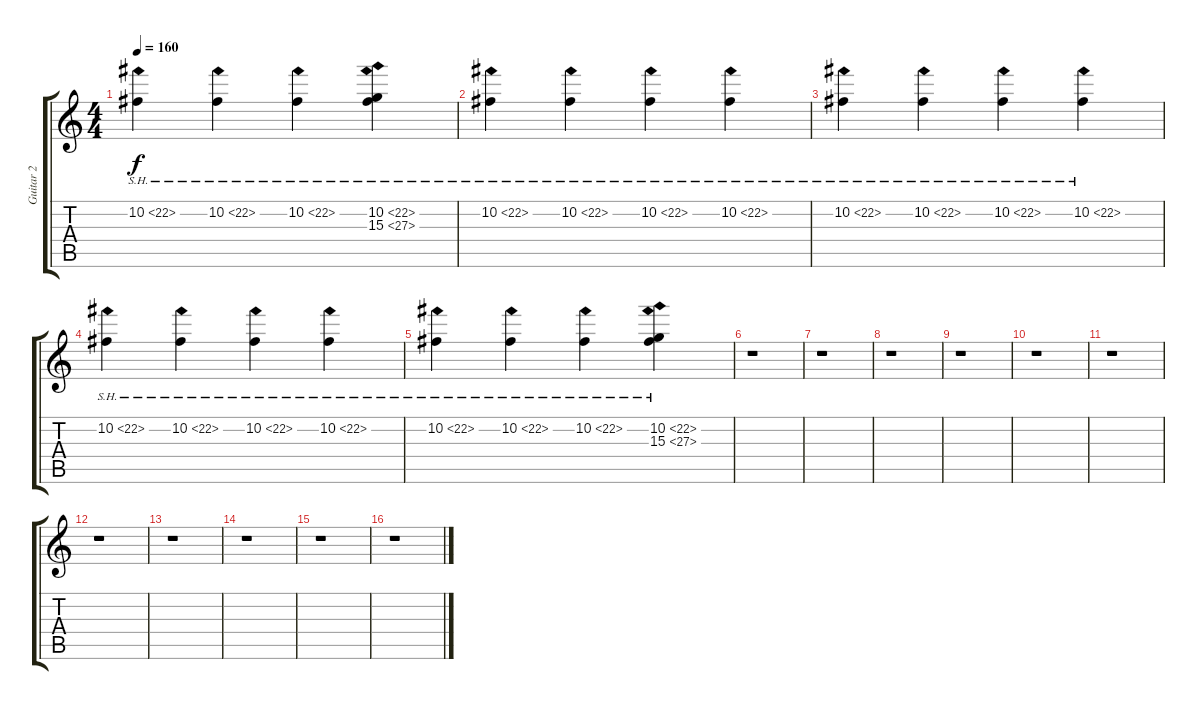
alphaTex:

\track ("Guitar 2" "Guitar 2") {instrument distortionguitar}
\staff {score tabs}
\tuning (Db4 Ab3 E3 B2 Gb2 B1) {hide}
\ts (4 4)
\tempo 160
\clef g2
\ks c
10.2{sh 12}.4{dy f} 10.2{sh 12}.4 10.2{sh 12}.4 (10.2{sh 12} 15.3{sh 12}).4 |
10.2{sh 12}.4 10.2{sh 12}.4 10.2{sh 12}.4 10.2{sh 12}.4 |
10.2{sh 12}.4 10.2{sh 12}.4 10.2{sh 12}.4 10.2{sh 12}.4 |
10.2{sh 12}.4 10.2{sh 12}.4 10.2{sh 12}.4 10.2{sh 12}.4 |
10.2{sh 12}.4 10.2{sh 12}.4 10.2{sh 12}.4 (10.2{sh 12} 15.3{sh 12}).4 |
r.1 |
r.1 |
r.1 |
r.1 |
r.1 |
r.1 |
r.1 |
r.1 |
r.1 |
r.1 |
r.1
